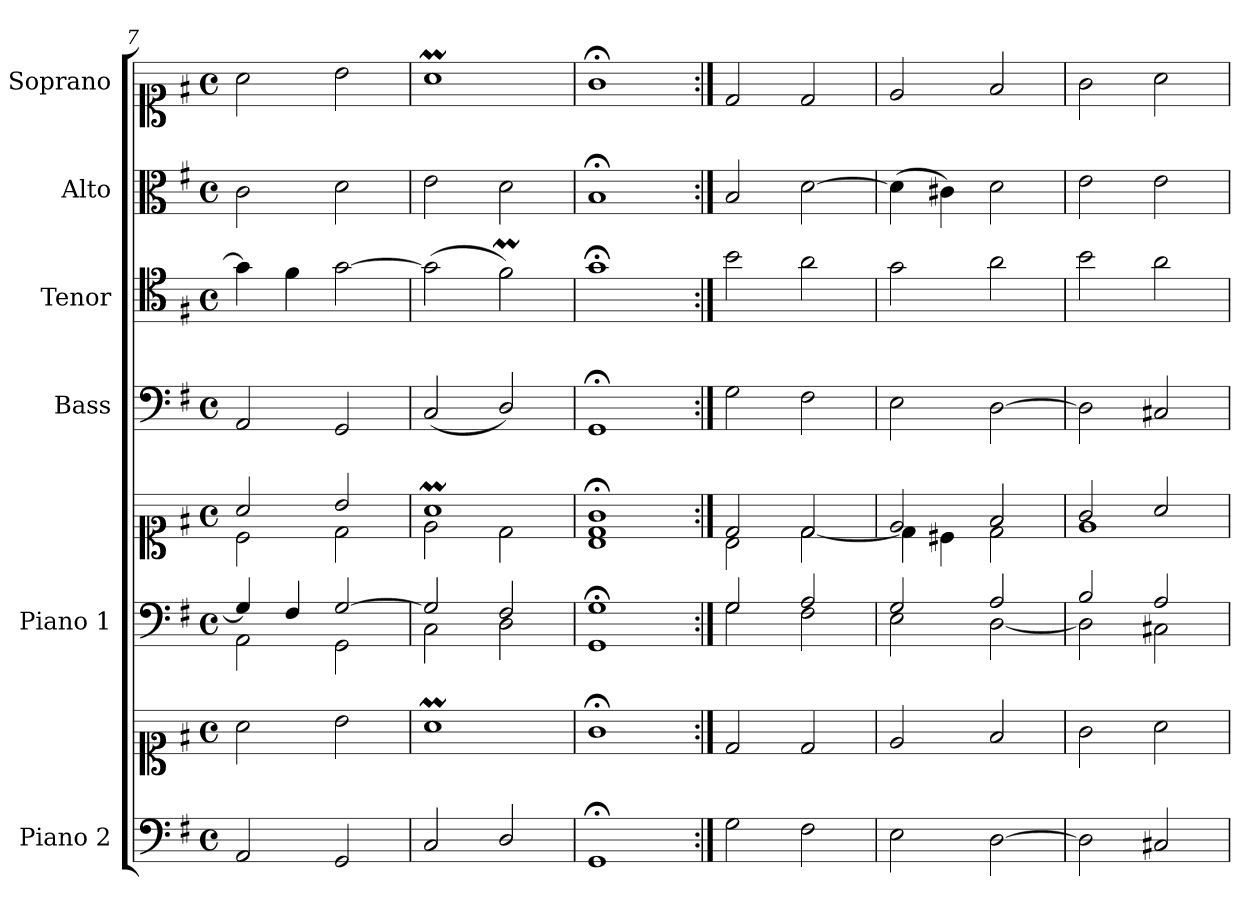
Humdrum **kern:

**kern	**kern	**kern	**kern	**kern	**kern	**kern	**kern
*part6	*part6	*part5	*part5	*part4	*part3	*part2	*part1
*staff8	*staff7	*staff6	*staff5	*staff4	*staff3	*staff2	*staff1
*I"Piano 2	*	*I"Piano 1	*	*I"Bass	*I"Tenor	*I"Alto	*I"Soprano
*I'Pno 2	*	*I'Pno 1	*	*I'B.	*I'T.	*I'A.	*I'S.
*clefF4	*clefC1	*clefF4	*clefC1	*clefF4	*clefC4	*clefC3	*clefC1
*	*	*	*	*	*ITrd7c12	*	*
*k[f#]	*k[f#]	*k[f#]	*k[f#]	*k[f#]	*k[f#]	*k[f#]	*k[f#]
*G:	*G:	*G:	*G:	*G:	*G:	*G:	*G:
*M4/4	*M4/4	*M4/4	*M4/4	*M4/4	*M4/4	*M4/4	*M4/4
*met(c)	*met(c)	*met(c)	*met(c)	*met(c)	*met(c)	*met(c)	*met(c)
=7	=7	=7	=7	=7	=7	=7	=7
*	*	*^	*^	*	*	*	*
2AA/	2a\	4G/]	2AA\	2a/	2c\	2AA/	4G\]	2c\	2a\
.	.	4F#/	.	.	.	.	4F#\	.	.
2GG/	2b\	[>2G/	2GG\	2b/	2d\	2GG/	[>2G\	2d\	2b\
=8	=8	=8	=8	=8	=8	=8	=8	=8	=8
2C/	1aM\	2G/]	2C\	1aM/	2e\	(2C/	(2G\]	2e\	1aM\
2D/	.	2F#/	2D\	.	2d\	2D/)	2F#m\)	2d\	.
=9	=9	=9	=9	=9	=9	=9	=9	=9	=9
*	*	*	*	*	*^	*	*	*	*
1GG;/	1g;</	1G;/	1GG\	1g;</	1d\	1B\	1GG;</	1G;<\	1B;</	1g;</
*	*	*	*	*	*v	*v	*	*	*	*
!!LO:PB:g=z
=10:|!	=10:|!	=10:|!	=10:|!	=10:|!	=10:|!	=10:|!	=10:|!	=10:|!	=10:|!
2G\	2d/	2G/	2G\	2d/	2B\	2G\	2B\	2B/	2d/
2F#\	2d/	2A/	2F#\	2d/	[<2d\	2F#\	2A\	[>2d\	2d/
=11	=11	=11	=11	=11	=11	=11	=11	=11	=11
2E\	2e/	2G/	2E\	2e/	4d\]	2E\	2G\	(4d\]	2e/
.	.	.	.	.	4c#X\	.	.	4c#X\)	.
[>2D\	2f#/	2A/	[<2D\	2f#/	2d\	[>2D\	2A\	2d\	2f#/
=12	=12	=12	=12	=12	=12	=12	=12	=12	=12
2D\]	2g\	2B/	2D\]	2g/	1e\	2D\]	2B\	2e\	2g\
2C#X/	2a\	2A/	2C#X\	2a/	.	2C#X/	2A\	2e\	2a\
*	*	*v	*v	*	*	*	*	*	*
*	*	*	*v	*v	*	*	*	*
=	=	=	=	=	=	=	=
*-	*-	*-	*-	*-	*-	*-	*-
